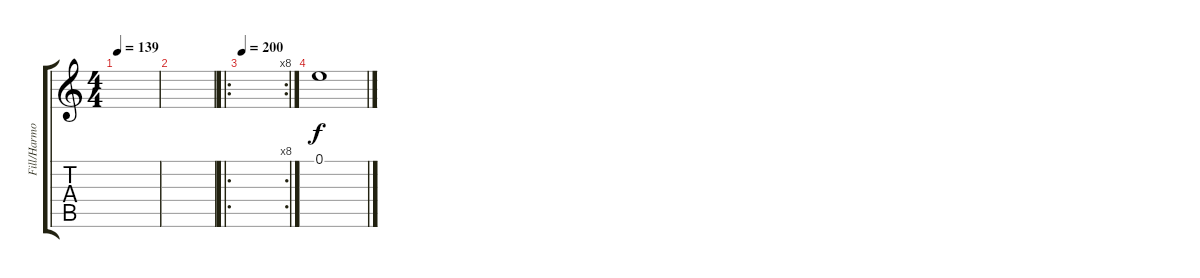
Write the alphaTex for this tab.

\track ("Fill/Harmony" "Fill/Harmo") {instrument distortionguitar}
\staff {score tabs}
\tuning (E4 B3 G3 D3 A2 E2) {hide}
\ts (4 4)
\tempo 139
\clef g2
\ks c
|
|
\ro
\rc 8
\tempo 200
|
0.1.1
